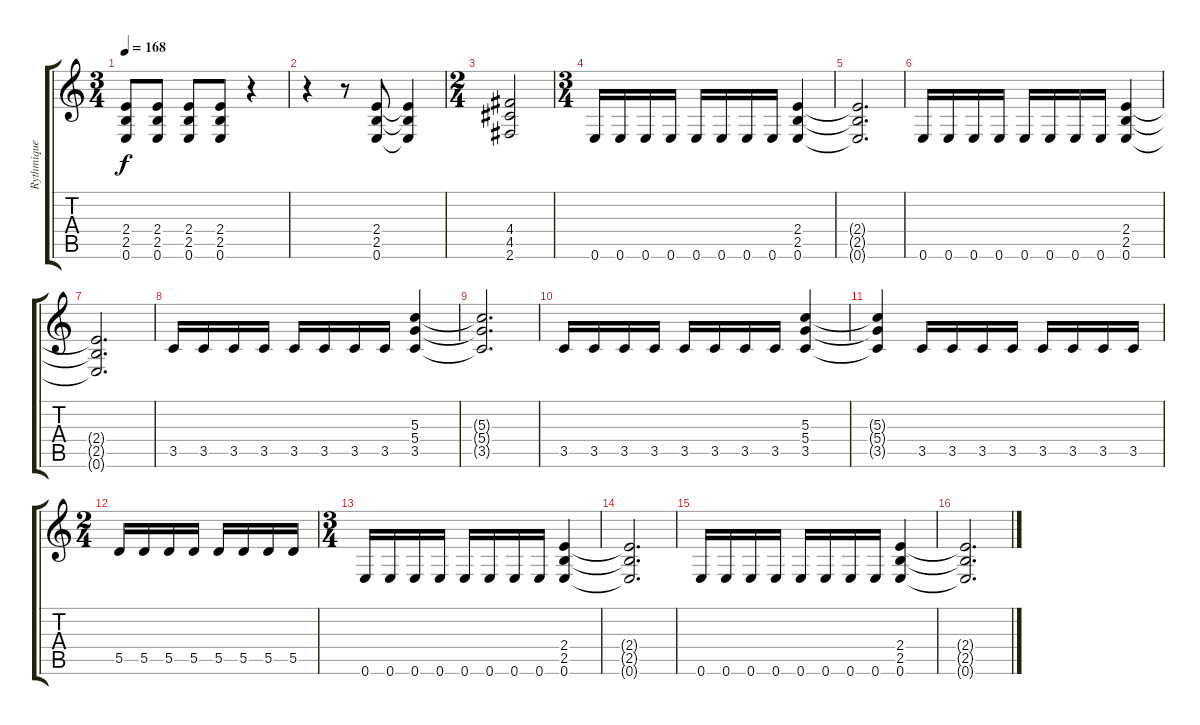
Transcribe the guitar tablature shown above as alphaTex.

\track ("Rythmique" "Rythmique") {instrument overdrivenguitar}
\staff {score tabs}
\tuning (E4 B3 G3 D3 A2 E2) {hide}
\ts (3 4)
\tempo 168
\clef g2
\ks c
(2.4 2.5 0.6).8{dy f} (2.4 2.5 0.6).8 (2.4 2.5 0.6).8 (2.4 2.5 0.6).8 r.4 |
r.4 r.8 (2.4 2.5 0.6).8 (2.4{t} 2.5{t} 0.6{t}).4 |
\ts (2 4)
(4.4 4.5 2.6).2 |
\ts (3 4)
0.6.16 0.6.16 0.6.16 0.6.16 0.6.16 0.6.16 0.6.16 0.6.16 (2.4 2.5 0.6).4 |
(2.4{t} 2.5{t} 0.6{t}).2{d} |
0.6.16 0.6.16 0.6.16 0.6.16 0.6.16 0.6.16 0.6.16 0.6.16 (2.4 2.5 0.6).4 |
(2.4{t} 2.5{t} 0.6{t}).2{d} |
3.5.16 3.5.16 3.5.16 3.5.16 3.5.16 3.5.16 3.5.16 3.5.16 (5.3 5.4 3.5).4 |
(5.3{t} 5.4{t} 3.5{t}).2{d} |
3.5.16 3.5.16 3.5.16 3.5.16 3.5.16 3.5.16 3.5.16 3.5.16 (5.3 5.4 3.5).4 |
(5.3{t} 5.4{t} 3.5{t}).4 3.5.16 3.5.16 3.5.16 3.5.16 3.5.16 3.5.16 3.5.16 3.5.16 |
\ts (2 4)
5.5.16 5.5.16 5.5.16 5.5.16 5.5.16 5.5.16 5.5.16 5.5.16 |
\ts (3 4)
0.6.16 0.6.16 0.6.16 0.6.16 0.6.16 0.6.16 0.6.16 0.6.16 (2.4 2.5 0.6).4 |
(2.4{t} 2.5{t} 0.6{t}).2{d} |
0.6.16 0.6.16 0.6.16 0.6.16 0.6.16 0.6.16 0.6.16 0.6.16 (2.4 2.5 0.6).4 |
(2.4{t} 2.5{t} 0.6{t}).2{d}
